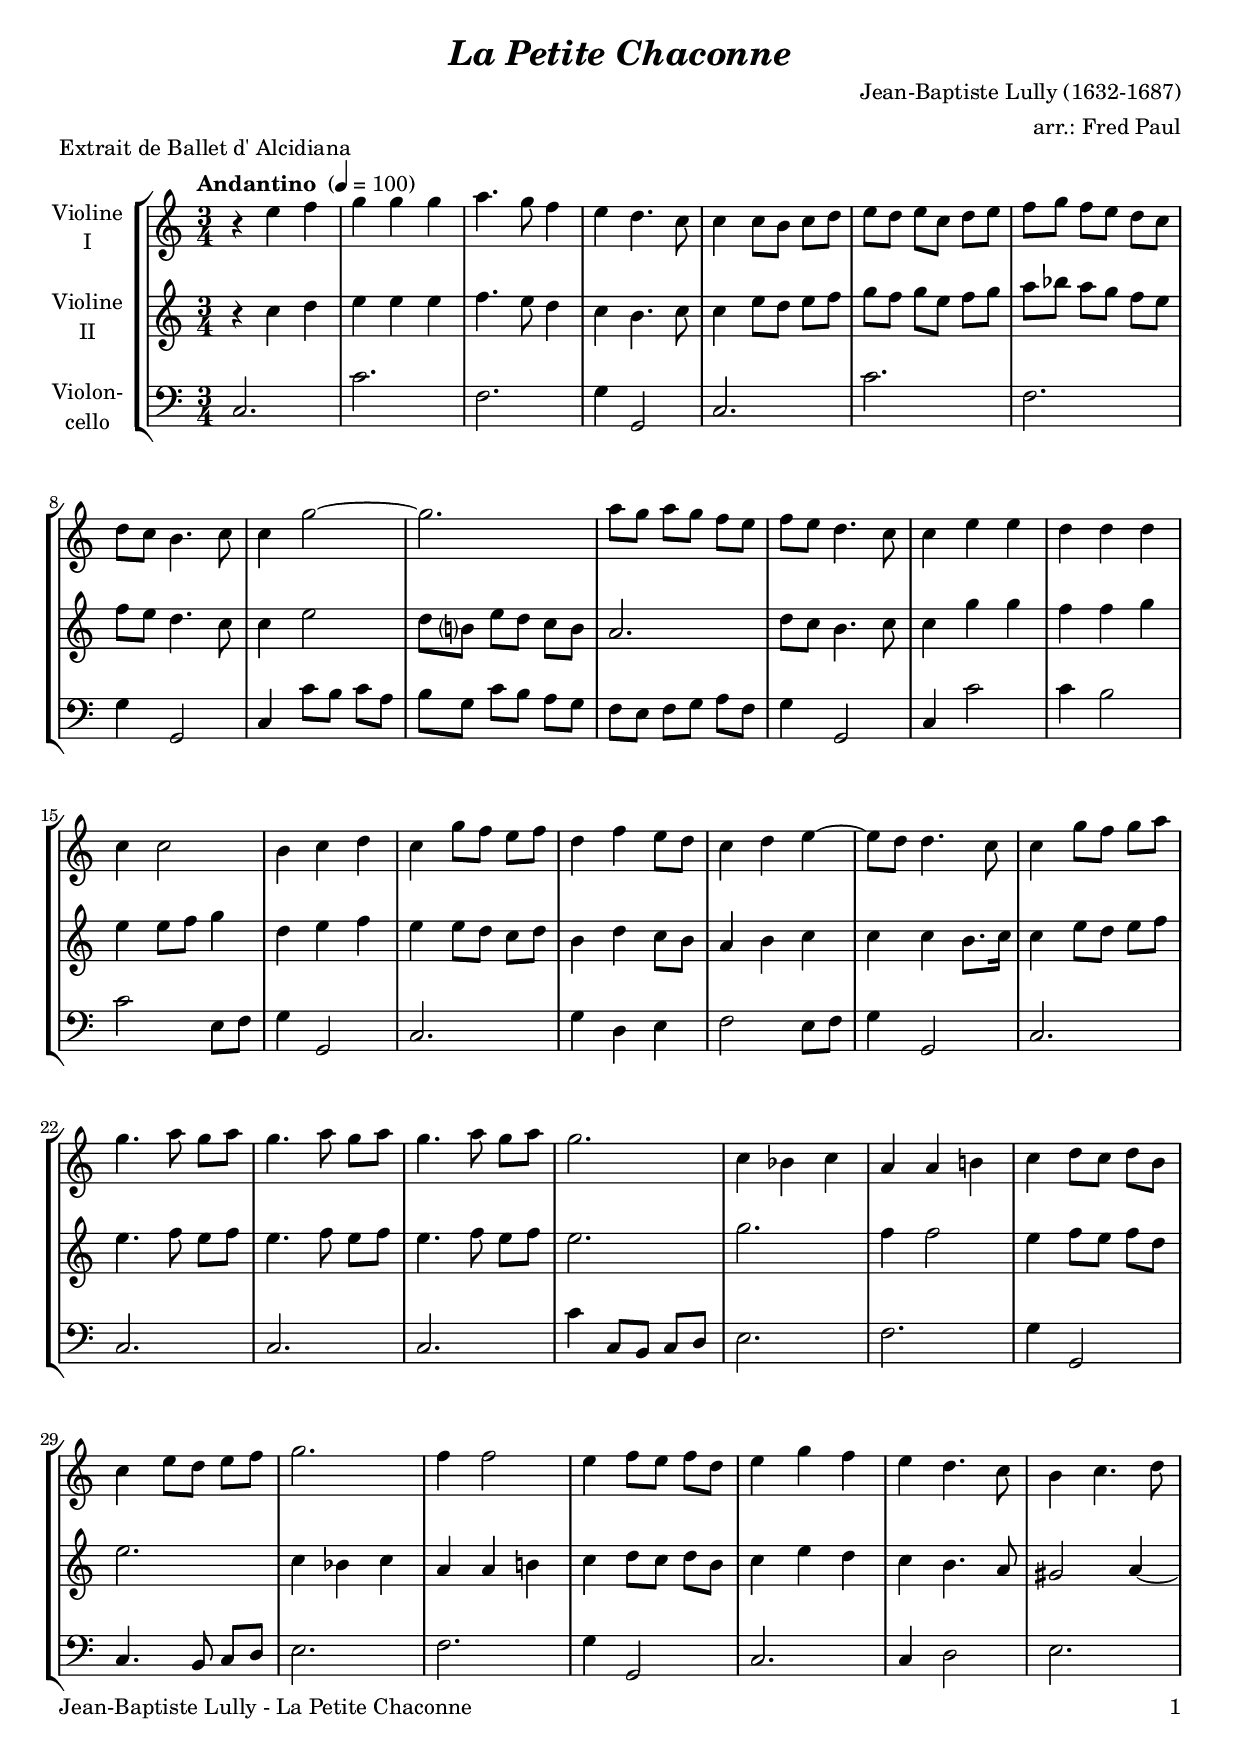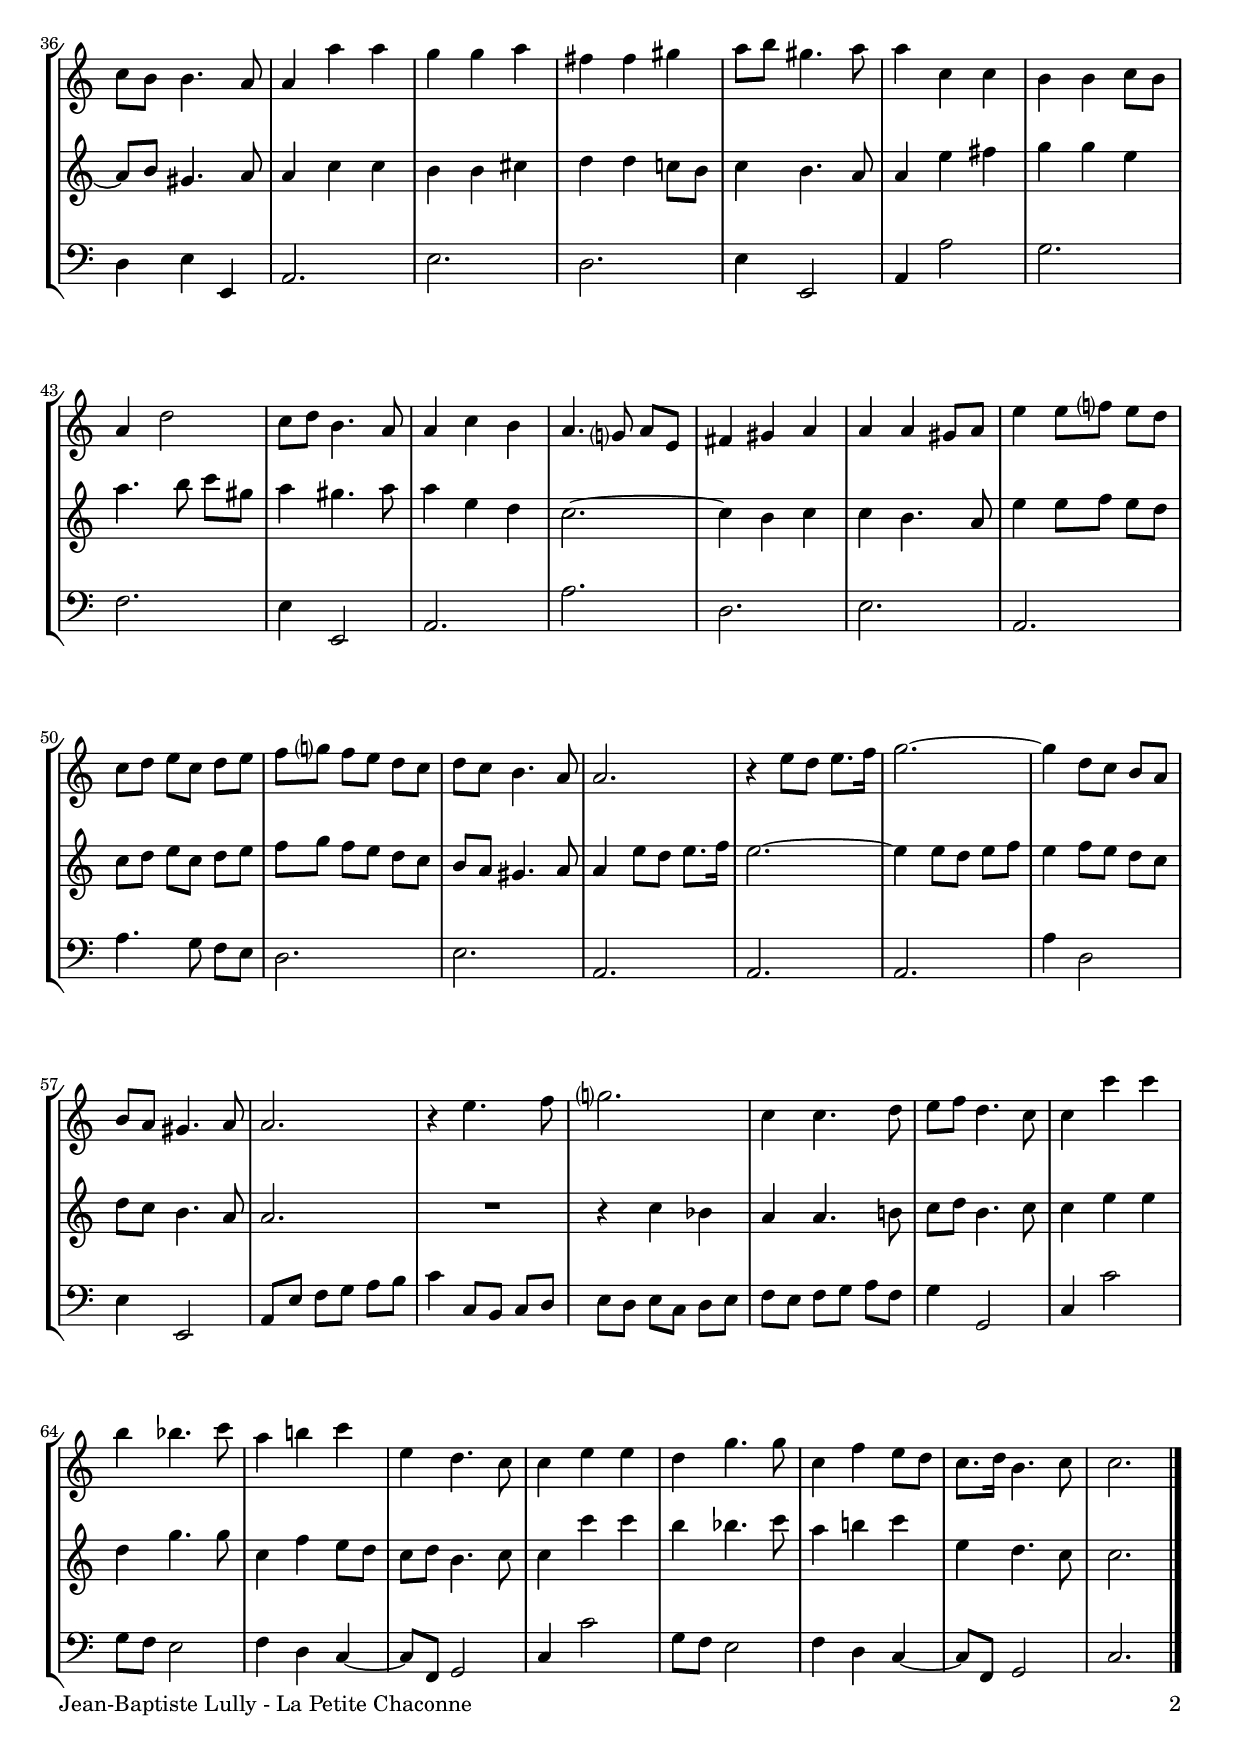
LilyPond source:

\version "2.22.0"
\include "deutsch.ly"
  
#(set-global-staff-size 19)

\header {
  title     = \markup \bold \italic "La Petite Chaconne"
  composer  = "Jean-Baptiste Lully (1632-1687)"
  arranger  = "arr.: Fred Paul"
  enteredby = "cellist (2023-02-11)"
  piece     = "Extrait de Ballet d' Alcidiana"
}

voiceconsts = {
  \key c \major
  \time 3/4
  \clef "treble"
  \numericTimeSignature
  \compressEmptyMeasures
  % Set default beaming for all staves
  \set Timing.beamExceptions = #'()
  \set Timing.baseMoment     = #(ly:make-moment 1 4)
  \set Timing.beatStructure  = #'(1 1 1)
  \tempo "Andantino " 4=100
}

mifl = "flute"
mivl = "violin"
miba = "cello"
mipz = "pizzicato strings"

daca = \mark \markup \box \italic "D.C. al Coda"
rit  = \mark \markup \box \italic "rit."

va = \relative c'' {
  \voiceconsts

  r4 e f
  g g g
  a4. g8 f4
  e d4. c8
  c4 c8 h c d
  e d e c d e
  f g f e d c
  d c h4. c8
  c4 g'2~

  g2.
  a8 g a g f e
  f e d4. c8
  c4 e e
  d d d
  c c2
  h4 c d
  c g'8 f e f
  d4 f e8 d
  c4 d e~

  e8 d d4. c8
  c4 g'8 f g a
  g4. a8 g a
  g4. a8 g a
  g4. a8 g a
  g2.
  c,4 b c
  a a h!
  c d8 c d h

  c4 e8 d e f
  g2.
  f4 f2
  e4 f8 e f d
  e4 g f
  e d4. c8
  h4 c4. d8
  c h h4. a8
  a4 a' a
  g g a

  fis fis gis
  a8 h gis4. a8
  a4 c, c
  h h c8 h
  a4 d2
  c8 d h4. a8
  a4 c h
  a4. g?8 a e
  fis4 gis a

  a a gis8 a
  e'4 e8 f? e d
  c d e c d e
  f g? f e d c
  d c h4. a8
  a2.
  r4 e'8 d e8. f16
  g2.~

  g4 d8 c h a
  h a gis4. a8
  a2.
  r4 e'4. f8
  g?2.
  c,4 c4. d8
  e f d4. c8
  c4 c' c
  h b4. c8
  a4 h! c

  e, d4. c8
  c4 e e
  d g4. g8
  c,4 f e8 d
  c8. d16 h4. c8
  c2. \bar "|."
}

vb = \relative c'' {
  \voiceconsts

  r4 c d
  e e e
  f4. e8 d4
  c h4. c8
  c4 e8 d e f
  g f g e f g
  a b a g f e
  f e d4. c8
  c4 e2

  d8 h? e d c h
  a2.
  d8 c h4. c8
  c4 g' g
  f f g
  e e8 f g4
  d e f
  e e8 d c d
  h4 d c8 h

  a4 h c
  c c h8. c16
  c4 e8 d e f
  e4. f8 e f
  e4. f8 e f
  e4. f8 e f
  e2.
  g
  f4 f2

  e4 f8 e f d
  e2.
  c4 b c
  a a h!
  c d8 c d h
  c4 e d
  c h4. a8
  gis2 a4~
  a8 h gis4. a8

  a4 c c
  h h cis
  d d c!8 h
  c4 h4. a8
  a4 e' fis
  g g e
  a4. h8 c gis
  a4 gis4. a8
  a4 e d

  c2.~
  c4 h c
  c h4. a8
  e'4 e8 f e d
  c d e c d e
  f g f e d c
  h a gis4. a8
  
  a4 e'8 d e8. f16
  e2.~
  e4 e8 d e f
  e4 f8 e d c
  d c h4. a8
  a2.
  R
  r4 c b
  a a4. h!8

  c d h4. c8
  c4 e e
  d g4. g8
  c,4 f e8 d
  c d h4. c8
  c4 c' c
  h b4. c8
  a4 h! c
  e, d4. c8
  c2. \bar "|."
}

vc = \relative c {
  \voiceconsts
  \clef "bass"

  c2.
  c'
  f,
  g4 g,2
  c2.
  c'
  f, g4 g,2
  c4 c'8 h c a
  h g c h a g
  f e f g a f

  g4 g,2
  c4 c'2
  c4 h2
  c e,8 f
  g4 g,2
  c2.
  g'4 d e
  f2 e8 f
  g4 g,2
  c2.
  c
  c

  c
  c'4 c,8 h c d
  e2.
  f
  g4 g,2
  c4. h8 c d
  e2.
  f
  g4 g,2
  c2.
  c4 d2
  e2.

  d4 e e,
  a2.
  e'
  d
  e4 e,2
  a4 a'2
  g2.
  f
  e4 e,2
  a2.
  a'
  d,
  e
  a,

  a'4. g8 f e
  d2.
  e
  a,
  a
  a
  a'4 d,2
  e4 e,2
  a8 e' f g a h
  c4 c,8 h c d
  e d e c d e

  f e f g a f
  g4 g,2
  c4 c'2
  g8 f e2
  f4 d c~
  c8 f, g2
  c4 c'2
  g8 f e2
  f4 d c~
  c8 f, g2
  c2. \bar "|."
}


music = \new StaffGroup <<
      \new Staff {
	\set Staff.midiInstrument = \mivl
	\set Staff.instrumentName = \markup \center-column { "Violine" "I" }
	\transpose c c { \va }
      }

      \new Staff {
	\set Staff.midiInstrument = \mivl
	\set Staff.instrumentName = \markup \center-column { "Violine" "II" }
	\transpose c c { \vb }
      }

      \new Staff {
	\set Staff.midiInstrument = \miba
	\set Staff.instrumentName = \markup \center-column { "Violon-" "cello" }
	\transpose c c { \vc }
      }
>>
\book {
   \paper {
    print-page-number = ##t
    print-first-page-number = ##t
    ragged-last-bottom = ##f
    oddHeaderMarkup = \markup \null
    evenHeaderMarkup = \markup \null
    oddFooterMarkup = \markup {
      \fill-line {
        \on-the-fly #print-page-number-check-first
        "Jean-Baptiste Lully - La Petite Chaconne" \fromproperty #'page:page-number-string
      }
    }
    evenFooterMarkup = \oddFooterMarkup
  } \score {
    \music
    \layout {}
  }

  \score {
    \unfoldRepeats \music

    \midi {
      \context {
        \Score
      }
    }
  }
}